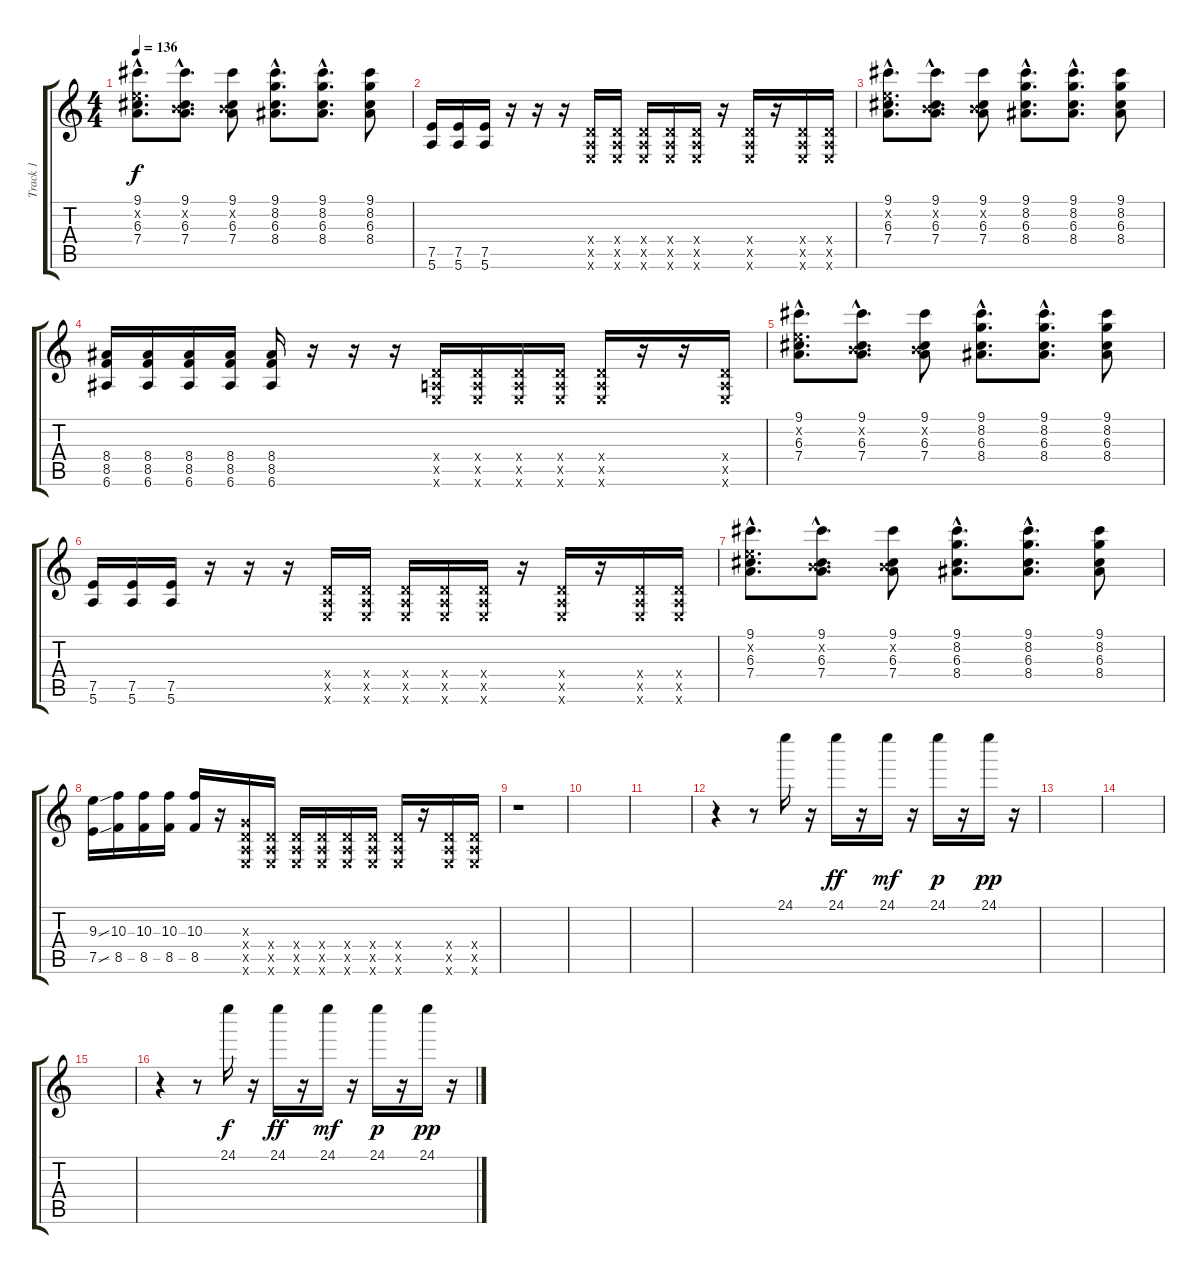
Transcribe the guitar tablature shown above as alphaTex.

\track ("Track 1" "Track 1") {instrument overdrivenguitar}
\staff {score tabs}
\tuning (E4 B3 G3 D3 A2 E2) {hide}
\ts (4 4)
\tempo 136
\clef g2
\ks c
(9.1{hac} 5.2{hac x} 6.3{hac} 7.4{hac}).8{d dy f instrument overdrivenguitar} (9.1{hac} 0.2{hac x} 6.3{hac} 7.4{hac}).8{d} (9.1 0.2{x} 6.3 7.4).8 (9.1{hac} 8.2{hac} 6.3{hac} 8.4{hac}).8{d} (9.1{hac} 8.2{hac} 6.3{hac} 8.4{hac}).8{d} (9.1 8.2 6.3 8.4).8 |
(7.5 5.6).16 (7.5 5.6).16 (7.5 5.6).16 r.16 r.16 r.16 (0.4{x} 0.5{x} 0.6{x}).16 (0.4{x} 0.5{x} 0.6{x}).16 (0.4{x} 0.5{x} 0.6{x}).16 (0.4{x} 0.5{x} 0.6{x}).16 (0.4{x} 0.5{x} 0.6{x}).16 r.16 (0.4{x} 0.5{x} 0.6{x}).16 r.16 (0.4{x} 0.5{x} 0.6{x}).16 (0.4{x} 0.5{x} 0.6{x}).16 |
(9.1{hac} 5.2{hac x} 6.3{hac} 7.4{hac}).8{d} (9.1{hac} 0.2{hac x} 6.3{hac} 7.4{hac}).8{d} (9.1 0.2{x} 6.3 7.4).8 (9.1{hac} 8.2{hac} 6.3{hac} 8.4{hac}).8{d} (9.1{hac} 8.2{hac} 6.3{hac} 8.4{hac}).8{d} (9.1 8.2 6.3 8.4).8 |
(8.4 8.5 6.6).16 (8.4 8.5 6.6).16 (8.4 8.5 6.6).16 (8.4 8.5 6.6).16 (8.4 8.5 6.6).16 r.16 r.16 r.16 (0.4{x} 0.5{x} 0.6{x}).16 (0.4{x} 0.5{x} 0.6{x}).16 (0.4{x} 0.5{x} 0.6{x}).16 (0.4{x} 0.5{x} 0.6{x}).16 (0.4{x} 0.5{x} 0.6{x}).16 r.16 r.16 (0.4{x} 0.5{x} 0.6{x}).16 |
(9.1{hac} 5.2{hac x} 6.3{hac} 7.4{hac}).8{d} (9.1{hac} 0.2{hac x} 6.3{hac} 7.4{hac}).8{d} (9.1 0.2{x} 6.3 7.4).8 (9.1{hac} 8.2{hac} 6.3{hac} 8.4{hac}).8{d} (9.1{hac} 8.2{hac} 6.3{hac} 8.4{hac}).8{d} (9.1 8.2 6.3 8.4).8 |
(7.5 5.6).16 (7.5 5.6).16 (7.5 5.6).16 r.16 r.16 r.16 (0.4{x} 0.5{x} 0.6{x}).16 (0.4{x} 0.5{x} 0.6{x}).16 (0.4{x} 0.5{x} 0.6{x}).16 (0.4{x} 0.5{x} 0.6{x}).16 (0.4{x} 0.5{x} 0.6{x}).16 r.16 (0.4{x} 0.5{x} 0.6{x}).16 r.16 (0.4{x} 0.5{x} 0.6{x}).16 (0.4{x} 0.5{x} 0.6{x}).16 |
(9.1{hac} 5.2{hac x} 6.3{hac} 7.4{hac}).8{d} (9.1{hac} 0.2{hac x} 6.3{hac} 7.4{hac}).8{d} (9.1 0.2{x} 6.3 7.4).8 (9.1{hac} 8.2{hac} 6.3{hac} 8.4{hac}).8{d} (9.1{hac} 8.2{hac} 6.3{hac} 8.4{hac}).8{d} (9.1 8.2 6.3 8.4).8 |
(9.3{ss} 7.5{ss}).16 (10.3 8.5).16 (10.3 8.5).16 (10.3 8.5).16 (10.3 8.5).16 r.16 (0.3{x} 0.4{x} 0.5{x} 0.6{x}).16 (0.4{x} 0.5{x} 0.6{x}).16 (0.4{x} 0.5{x} 0.6{x}).16 (0.4{x} 0.5{x} 0.6{x}).16 (0.4{x} 0.5{x} 0.6{x}).16 (0.4{x} 0.5{x} 0.6{x}).16 (0.4{x} 0.5{x} 0.6{x}).16 r.16 (0.4{x} 0.5{x} 0.6{x}).16 (0.4{x} 0.5{x} 0.6{x}).16 |
r.1 |
|
|
r.4 r.8 24.1.16 r.16 24.1.16{dy ff} r.16 24.1.16{dy mf} r.16 24.1.16{dy p} r.16 24.1.16{dy pp} r.16 |
|
|
|
r.4 r.8 24.1.16{dy f} r.16 24.1.16{dy ff} r.16 24.1.16{dy mf} r.16 24.1.16{dy p} r.16 24.1.16{dy pp} r.16
